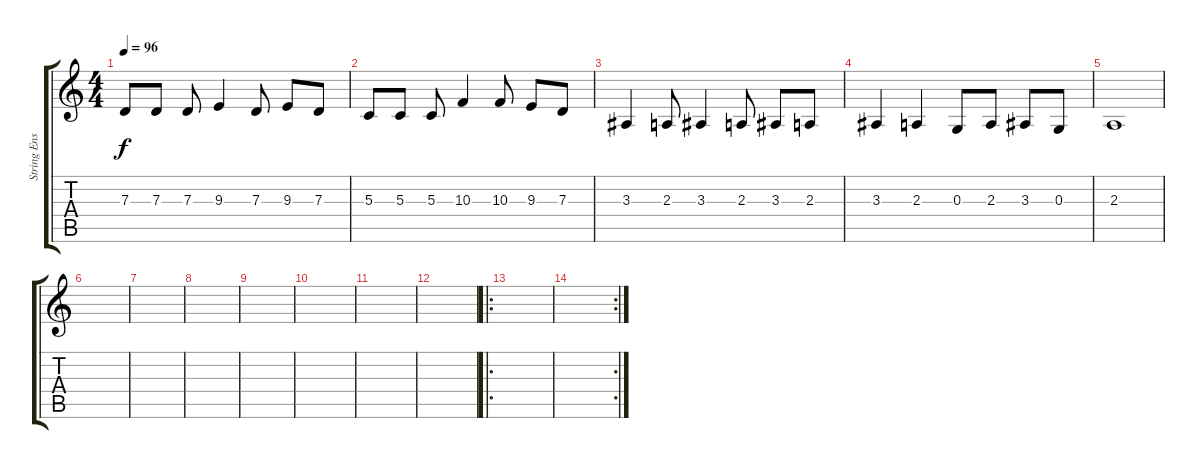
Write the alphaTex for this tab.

\track ("String Ensemble" "String Ens") {instrument stringensemble1}
\staff {score tabs}
\tuning (E4 B3 G3 D3 A2 E2) {hide}
\ts (4 4)
\tempo 96
\clef g2
\ks c
7.3.8{dy f} 7.3.8 7.3.8 9.3.4 7.3.8 9.3.8 7.3.8 |
5.3.8 5.3.8 5.3.8 10.3.4 10.3.8 9.3.8 7.3.8 |
3.3.4 2.3.8 3.3.4 2.3.8 3.3.8 2.3.8 |
3.3.4 2.3.4 0.3.8 2.3.8 3.3.8 0.3.8 |
2.3.1 |
|
|
|
|
|
|
|
\ro
|
\rc 2
